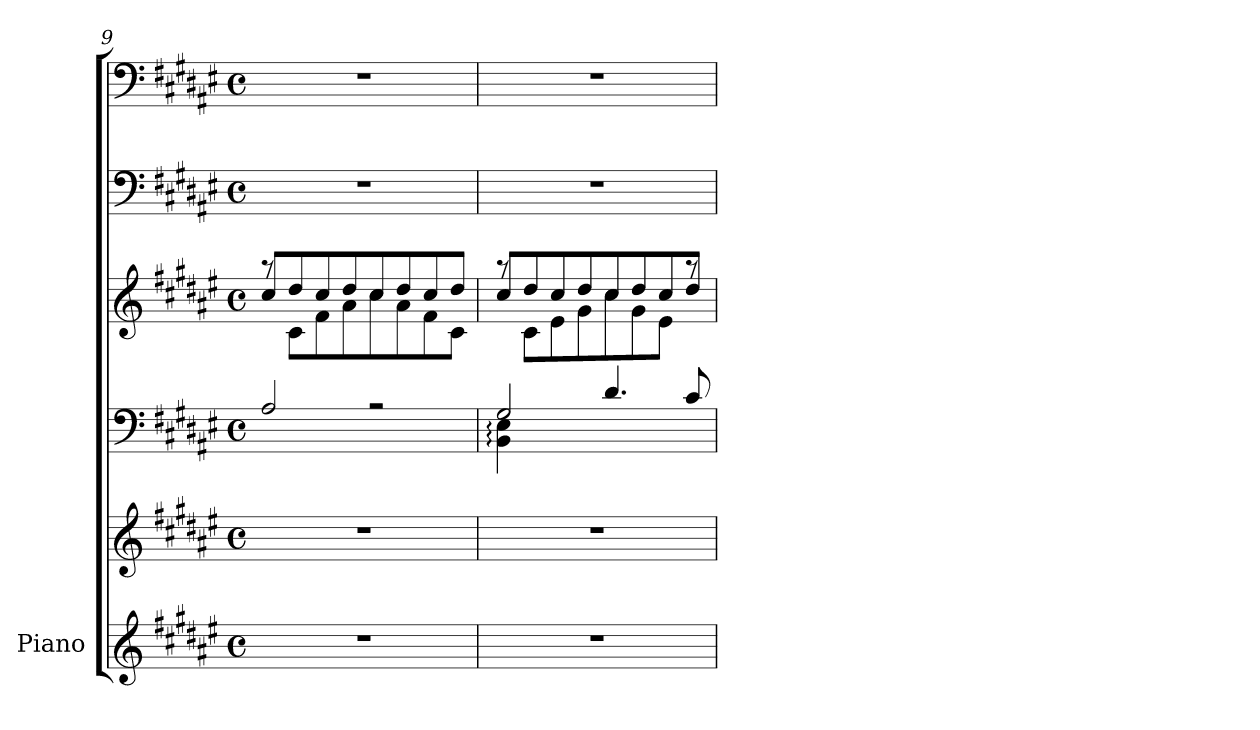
**kern	**kern	**kern	**kern	**kern	**kern
*part1	*part1	*part1	*part1	*part1	*part1
*staff6	*staff5	*staff4	*staff3	*staff2	*staff1
*I"Piano	*	*	*	*	*
*I'Pno.	*	*	*	*	*
*clefG2	*clefG2	*clefF4	*clefG2	*clefF4	*clefF4
*k[f#c#g#d#a#e#]	*k[f#c#g#d#a#e#]	*k[f#c#g#d#a#e#]	*k[f#c#g#d#a#e#]	*k[f#c#g#d#a#e#]	*k[f#c#g#d#a#e#]
*M4/4	*M4/4	*M4/4	*M4/4	*M4/4	*M4/4
*met(c)	*met(c)	*met(c)	*met(c)	*met(c)	*met(c)
=9	=9	=9	=9	=9	=9
*	*	*	*^	*	*
1r	1r	2A#/	8r	8cc#/L	1r	1r
.	.	.	8c#\L	8dd#/	.	.
.	.	.	8f#\	8cc#/	.	.
.	.	.	8a#\	8dd#/	.	.
.	.	2rA	8cc#\	8cc#/	.	.
.	.	.	8a#\	8dd#/	.	.
.	.	.	8f#\	8cc#/	.	.
.	.	.	8c#\J	8dd#/J	.	.
=10	=10	=10	=10	=10	=10	=10
*	*	*	*	*	*	*MM130
*	*	*^	*	*	*	*
1r	1r	2G#/	4BB\: 4E#\:	8r	8cc#/L	1r	1r
.	.	.	.	8c#\L	8dd#/	.	.
.	.	.	4ryy	8e#\	8cc#/	.	.
.	.	.	.	8g#\	8dd#/	.	.
.	.	4.d#/	2ryy	8cc#\	8cc#/	.	.
.	.	.	.	8g#\	8dd#/	.	.
.	.	.	.	8e#\J	8cc#/	.	.
.	.	8c#/	.	8r	8dd#/J	.	.
*	*	*v	*v	*	*	*	*
*	*	*	*v	*v	*	*
=	=	=	=	=	=
*-	*-	*-	*-	*-	*-
